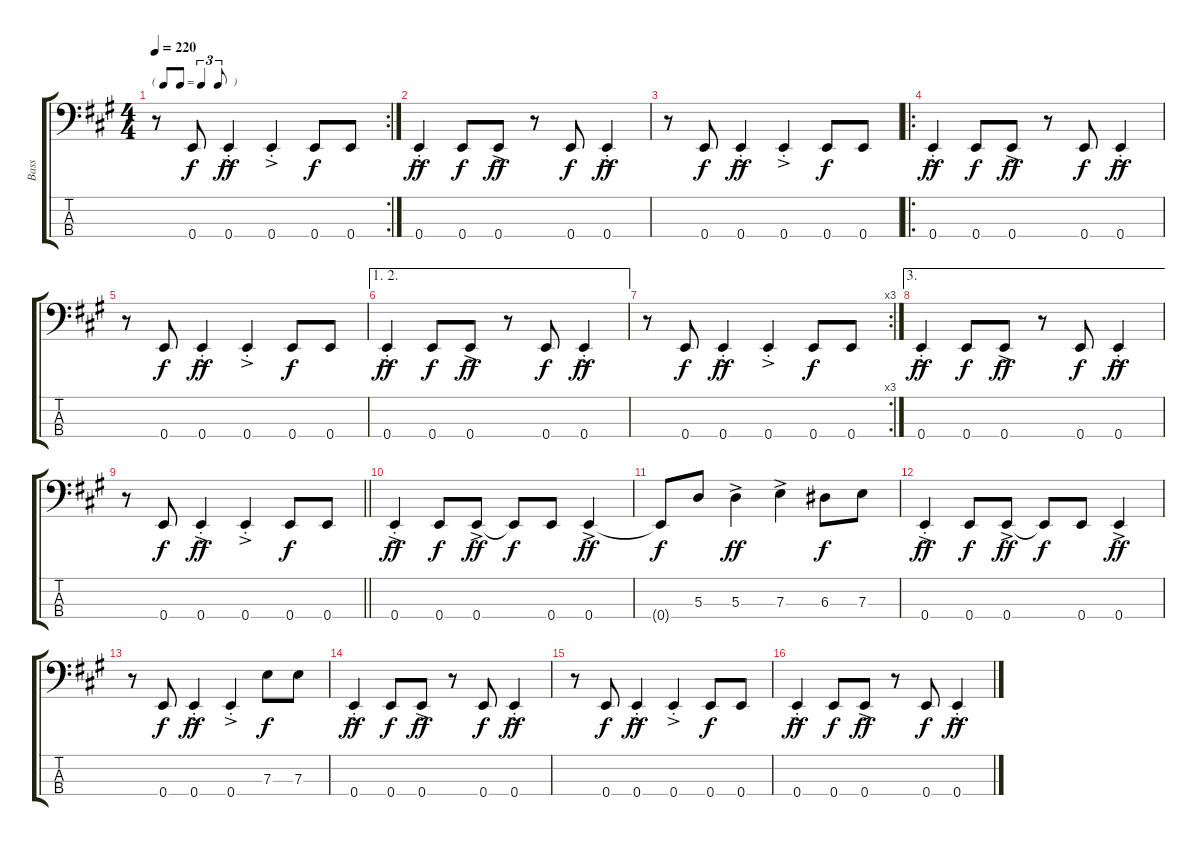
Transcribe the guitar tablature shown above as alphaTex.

\track ("Bass" "Bass") {instrument electricbassfinger}
\staff {score tabs}
\tuning (G2 D2 A1 E1) {hide}
\rc 2
\ts (4 4)
\tf triplet8th
\tempo 220
\clef f4
\ks a
r.8{dy ff} 0.4.8{dy f} 0.4{ac st}.4{dy ff} 0.4{ac st}.4 0.4.8{dy f} 0.4.8 |
0.4{ac st}.4{dy ff} 0.4.8{dy f} 0.4{ac}.8{dy ff} r.8 0.4.8{dy f} 0.4{ac st}.4{dy ff} |
r.8 0.4.8{dy f} 0.4{ac st}.4{dy ff} 0.4{ac st}.4 0.4.8{dy f} 0.4.8 |
\ro
0.4{ac st}.4{dy ff} 0.4.8{dy f} 0.4{ac}.8{dy ff} r.8 0.4.8{dy f} 0.4{ac st}.4{dy ff} |
r.8 0.4.8{dy f} 0.4{ac st}.4{dy ff} 0.4{ac st}.4 0.4.8{dy f} 0.4.8 |
\ae (1 2)
0.4{ac st}.4{dy ff} 0.4.8{dy f} 0.4{ac}.8{dy ff} r.8 0.4.8{dy f} 0.4{ac st}.4{dy ff} |
\rc 3
r.8 0.4.8{dy f} 0.4{ac st}.4{dy ff} 0.4{ac st}.4 0.4.8{dy f} 0.4.8 |
\ae 3
0.4{ac st}.4{dy ff} 0.4.8{dy f} 0.4{ac}.8{dy ff} r.8 0.4.8{dy f} 0.4{ac st}.4{dy ff} |
\barLineRight lightlight
r.8 0.4.8{dy f} 0.4{ac st}.4{dy ff} 0.4{ac st}.4 0.4.8{dy f} 0.4.8 |
0.4{ac st}.4{dy ff} 0.4.8{dy f} 0.4{ac}.8{dy ff} 0.4{t}.8{dy f} 0.4.8 0.4{ac}.4{dy ff} |
0.4{t}.8{dy f} 5.3.8 5.3{ac}.4{dy ff} 7.3{ac}.4 6.3.8{dy f} 7.3.8 |
0.4{ac st}.4{dy ff} 0.4.8{dy f} 0.4{ac}.8{dy ff} 0.4{t}.8{dy f} 0.4.8 0.4{ac}.4{dy ff} |
r.8 0.4.8{dy f} 0.4{ac st}.4{dy ff} 0.4{ac st}.4 7.3.8{dy f} 7.3.8 |
0.4{ac st}.4{dy ff} 0.4.8{dy f} 0.4{ac}.8{dy ff} r.8 0.4.8{dy f} 0.4{ac st}.4{dy ff} |
r.8 0.4.8{dy f} 0.4{ac st}.4{dy ff} 0.4{ac st}.4 0.4.8{dy f} 0.4.8 |
0.4{ac st}.4{dy ff} 0.4.8{dy f} 0.4{ac}.8{dy ff} r.8 0.4.8{dy f} 0.4{ac st}.4{dy ff}
